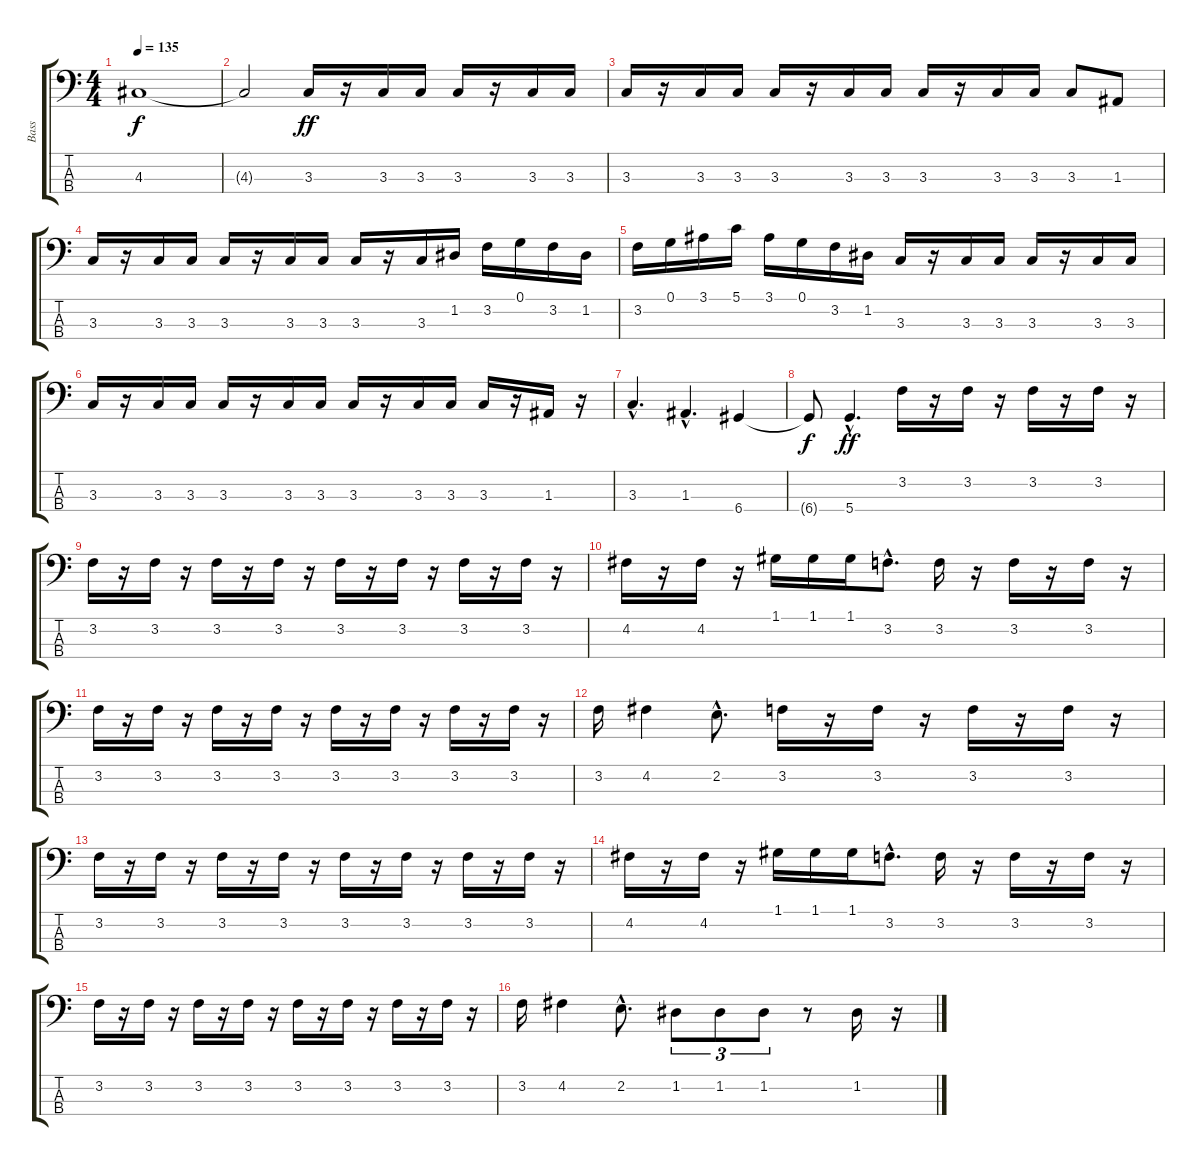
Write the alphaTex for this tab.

\track ("Bass" "Bass") {instrument electricbassfinger}
\staff {score tabs}
\tuning (G2 D2 A1 D1) {hide}
\ts (4 4)
\tempo 135
\clef f4
\ks c
4.3{t}.1{dy f} |
4.3{t}.2 3.3.16{dy ff} r.16 3.3.16 3.3.16 3.3.16 r.16 3.3.16 3.3.16 |
3.3.16 r.16 3.3.16 3.3.16 3.3.16 r.16 3.3.16 3.3.16 3.3.16 r.16 3.3.16 3.3.16 3.3.8 1.3.8 |
3.3.16 r.16 3.3.16 3.3.16 3.3.16 r.16 3.3.16 3.3.16 3.3.16 r.16 3.3.16 1.2.16 3.2.16 0.1.16 3.2.16 1.2.16 |
3.2.16 0.1.16 3.1.16 5.1.16 3.1.16 0.1.16 3.2.16 1.2.16 3.3.16 r.16 3.3.16 3.3.16 3.3.16 r.16 3.3.16 3.3.16 |
3.3.16 r.16 3.3.16 3.3.16 3.3.16 r.16 3.3.16 3.3.16 3.3.16 r.16 3.3.16 3.3.16 3.3.16 r.16 1.3.16 r.16 |
3.3{hac}.4{d} 1.3{hac}.4{d} 6.4.4 |
6.4{t}.8{dy f} 5.4{hac}.4{d dy ff} 3.2.16 r.16 3.2.16 r.16 3.2.16 r.16 3.2.16 r.16 |
3.2.16 r.16 3.2.16 r.16 3.2.16 r.16 3.2.16 r.16 3.2.16 r.16 3.2.16 r.16 3.2.16 r.16 3.2.16 r.16 |
4.2.16 r.16 4.2.16 r.16 1.1.16 1.1.16 1.1.16 3.2{hac}.8{d} 3.2.16 r.16 3.2.16 r.16 3.2.16 r.16 |
3.2.16 r.16 3.2.16 r.16 3.2.16 r.16 3.2.16 r.16 3.2.16 r.16 3.2.16 r.16 3.2.16 r.16 3.2.16 r.16 |
3.2.16 4.2.4 2.2{hac}.8{d} 3.2.16 r.16 3.2.16 r.16 3.2.16 r.16 3.2.16 r.16 |
3.2.16 r.16 3.2.16 r.16 3.2.16 r.16 3.2.16 r.16 3.2.16 r.16 3.2.16 r.16 3.2.16 r.16 3.2.16 r.16 |
4.2.16 r.16 4.2.16 r.16 1.1.16 1.1.16 1.1.16 3.2{hac}.8{d} 3.2.16 r.16 3.2.16 r.16 3.2.16 r.16 |
3.2.16 r.16 3.2.16 r.16 3.2.16 r.16 3.2.16 r.16 3.2.16 r.16 3.2.16 r.16 3.2.16 r.16 3.2.16 r.16 |
3.2.16 4.2.4 2.2{hac}.8{d} 1.2.8{tu (3 2)} 1.2.8{tu (3 2)} 1.2.8{tu (3 2)} r.8 1.2.16 r.16
